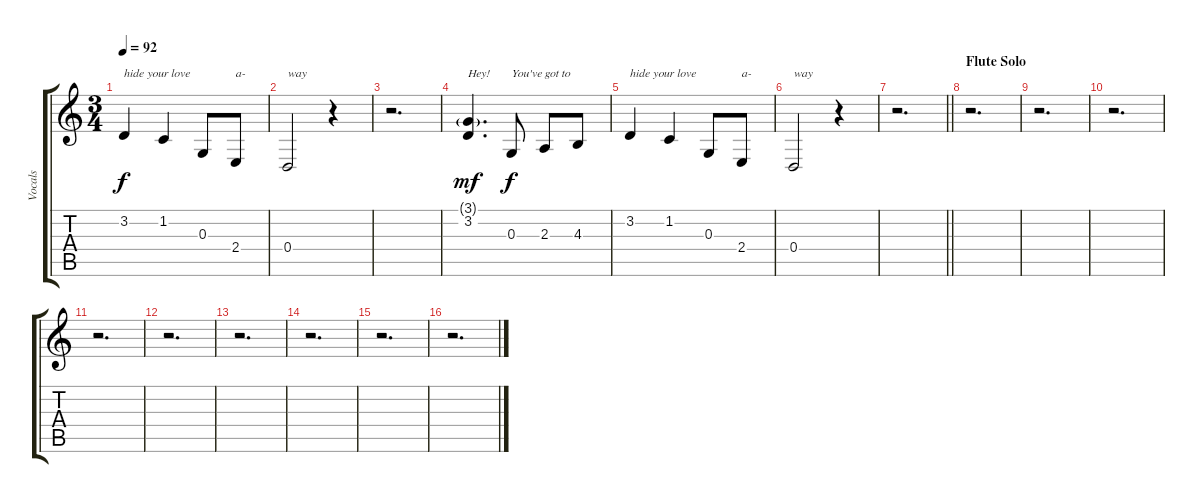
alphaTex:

\track ("Vocals" "Vocals") {instrument clarinet}
\staff {score tabs}
\tuning (E4 B3 G3 D3 A2 E2) {hide}
\ts (3 4)
\tempo 92
\clef g2
\ks c
3.2.4{txt "hide your love" dy f} 1.2.4 0.3.8 2.4.8{txt "a-"} |
0.4.2{txt "way"} r.4 |
r.2{d} |
(3.1{g} 3.2).4{d txt "Hey!" dy mf} 0.3.8{txt "You've got to" dy f} 2.3.8 4.3.8 |
3.2.4{txt "hide your love"} 1.2.4 0.3.8 2.4.8{txt "a-"} |
0.4.2{txt "way"} r.4 |
\barLineRight lightlight
r.2{d} |
\section ("" "Flute Solo")
r.2{d} |
r.2{d} |
r.2{d} |
r.2{d} |
r.2{d} |
r.2{d} |
r.2{d} |
r.2{d} |
r.2{d}
